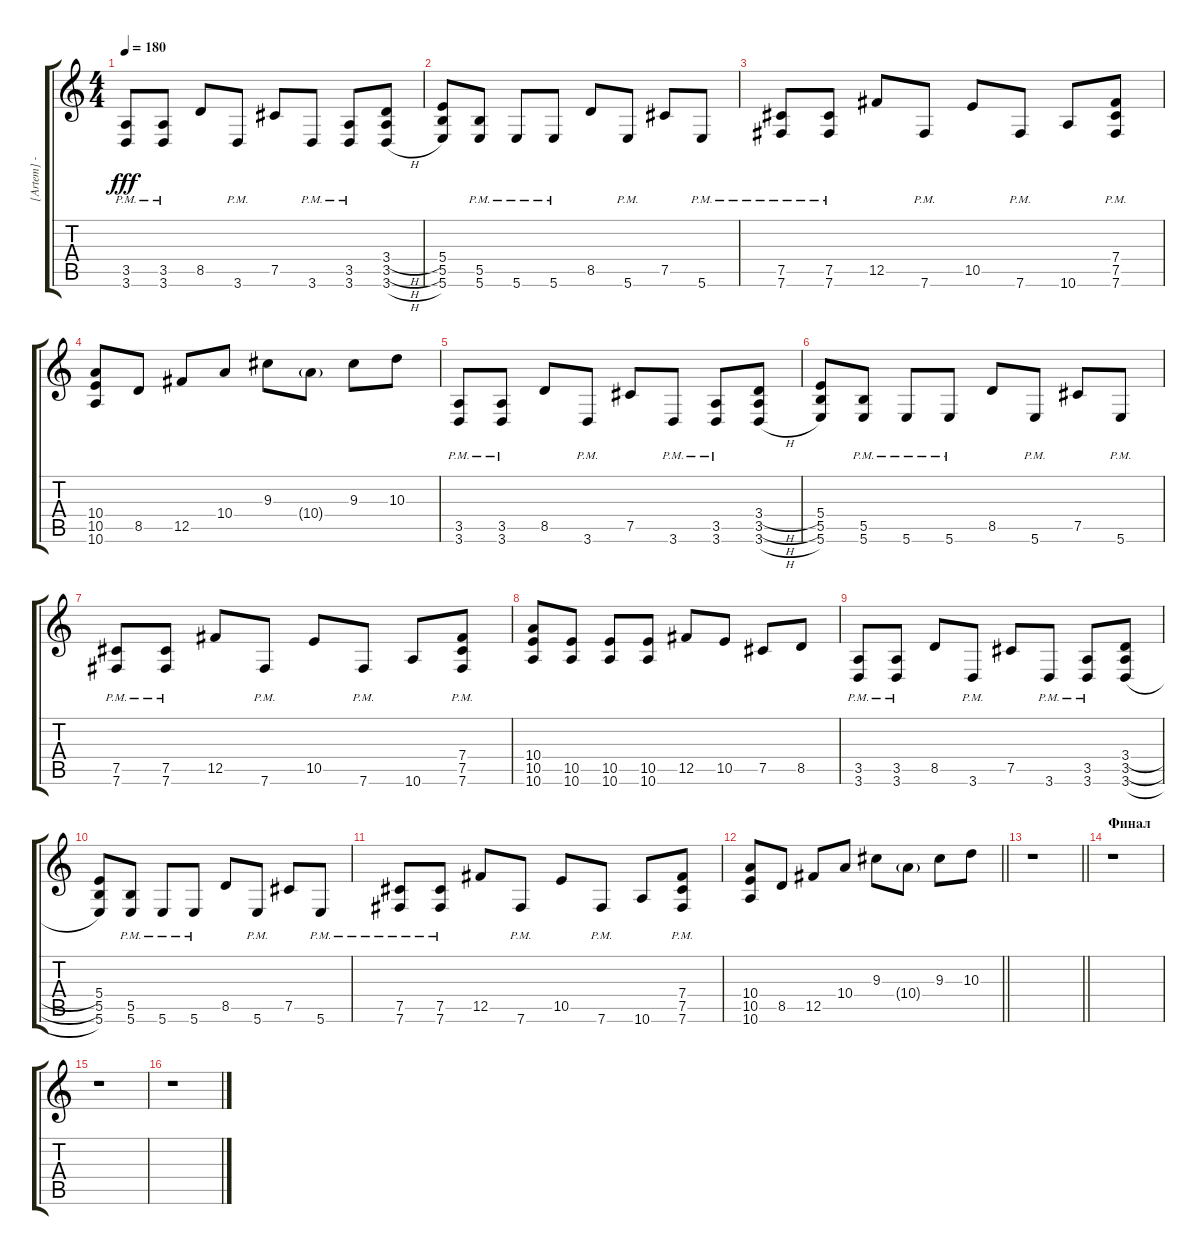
\track ("[Artem] - Solo Gutiar " "[Artem] - ") {instrument overdrivenguitar}
\staff {score tabs}
\tuning (Db4 Ab3 E3 B2 Gb2 B1) {hide}
\ts (4 4)
\tempo 180
\clef g2
\ks c
(3.5{pm} 3.6{pm}).8{dy fff} (3.5{pm} 3.6{pm}).8 8.5.8 3.6{pm}.8 7.5.8 3.6{pm}.8 (3.5{pm} 3.6{pm}).8 (3.4{h} 3.5{h} 3.6{h}).8 |
(5.4 5.5 5.6).8 (5.5{pm} 5.6{pm}).8 5.6{pm}.8 5.6{pm}.8 8.5.8 5.6{pm}.8 7.5.8 5.6{pm}.8 |
(7.5{pm} 7.6{pm}).8 (7.5{pm} 7.6{pm}).8 12.5.8 7.6{pm}.8 10.5.8 7.6{pm}.8 10.6.8 (7.4 7.5 7.6{pm}).8 |
(10.4 10.5 10.6).8 8.5.8 12.5.8 10.4.8 9.3.8 10.4{g}.8 9.3.8 10.3.8 |
(3.5{pm} 3.6{pm}).8 (3.5{pm} 3.6{pm}).8 8.5.8 3.6{pm}.8 7.5.8 3.6{pm}.8 (3.5{pm} 3.6{pm}).8 (3.4{h} 3.5{h} 3.6{h}).8 |
(5.4 5.5 5.6).8 (5.5{pm} 5.6{pm}).8 5.6{pm}.8 5.6{pm}.8 8.5.8 5.6{pm}.8 7.5.8 5.6{pm}.8 |
(7.5{pm} 7.6{pm}).8 (7.5{pm} 7.6{pm}).8 12.5.8 7.6{pm}.8 10.5.8 7.6{pm}.8 10.6.8 (7.4 7.5 7.6{pm}).8 |
(10.4 10.5 10.6).8 (10.5 10.6).8 (10.5 10.6).8 (10.5 10.6).8 12.5.8 10.5.8 7.5.8 8.5.8 |
(3.5{pm} 3.6{pm}).8 (3.5{pm} 3.6{pm}).8 8.5.8 3.6{pm}.8 7.5.8 3.6{pm}.8 (3.5{pm} 3.6{pm}).8 (3.4{h} 3.5{h} 3.6{h}).8 |
(5.4 5.5 5.6).8 (5.5{pm} 5.6{pm}).8 5.6{pm}.8 5.6{pm}.8 8.5.8 5.6{pm}.8 7.5.8 5.6{pm}.8 |
(7.5{pm} 7.6{pm}).8 (7.5{pm} 7.6{pm}).8 12.5.8 7.6{pm}.8 10.5.8 7.6{pm}.8 10.6.8 (7.4 7.5 7.6{pm}).8 |
\barLineRight lightlight
(10.4 10.5 10.6).8 8.5.8 12.5.8 10.4.8 9.3.8 10.4{g}.8 9.3.8 10.3.8 |
\barLineRight lightlight
r.1 |
\section ("" "Финал")
r.1 |
r.1 |
r.1
